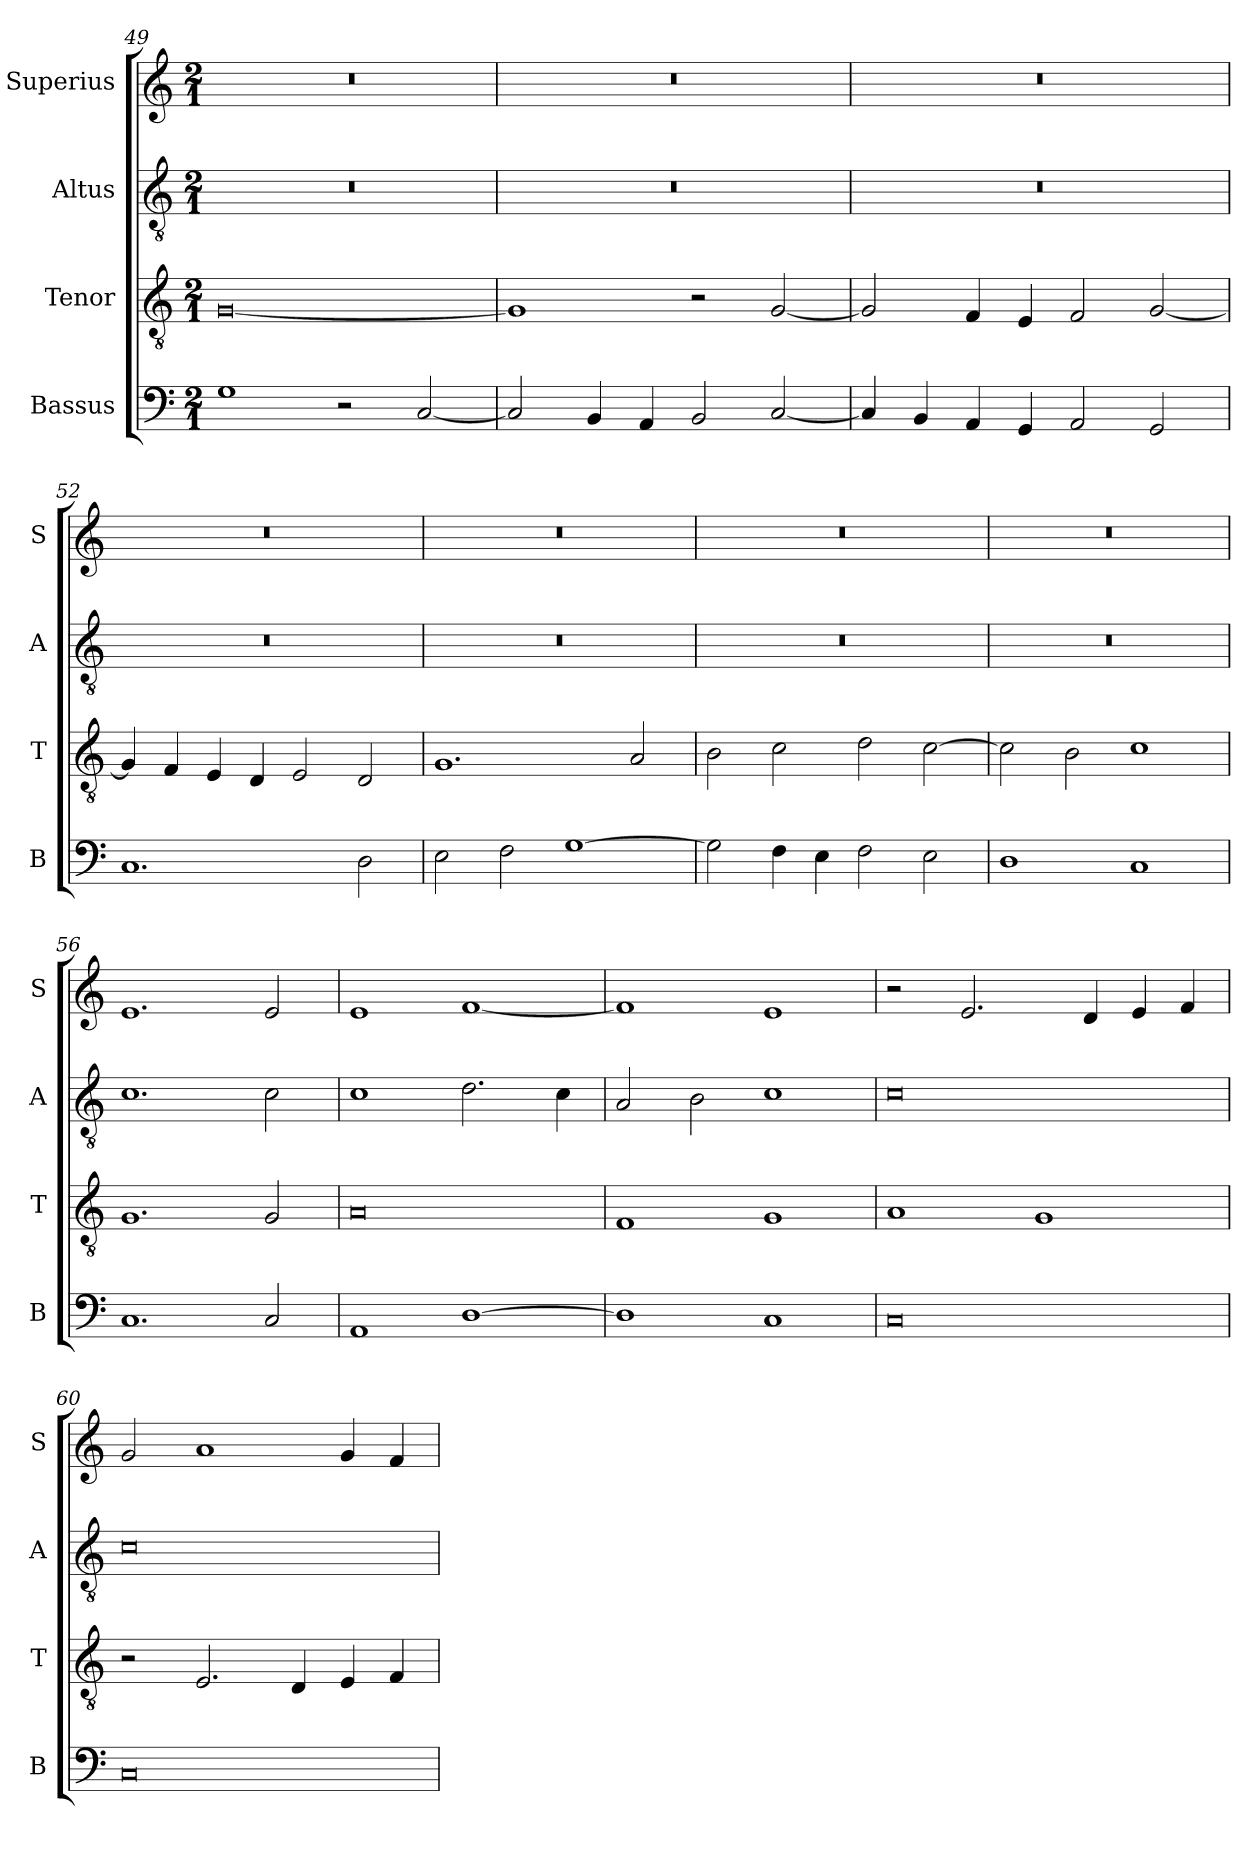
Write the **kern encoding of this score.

**kern	**kern	**kern	**kern
*part4	*part3	*part2	*part1
*staff4	*staff3	*staff2	*staff1
*I"Bassus	*I"Tenor	*I"Altus	*I"Superius
*I'B	*I'T	*I'A	*I'S
*clefF4	*clefGv2	*clefGv2	*clefG2
*k[]	*k[]	*k[]	*k[]
*M2/1	*M2/1	*M2/1	*M2/1
=49	=49	=49	=49
1G\	[0G	0r	0r
2r	.	.	.
[2C/	.	.	.
=50	=50	=50	=50
2C/]	1G/]	0r	0r
4BB/	.	.	.
4AA/	.	.	.
2BB/	2r	.	.
[2C/	[2G/	.	.
=51	=51	=51	=51
4C/]	2G/]	0r	0r
4BB/	.	.	.
4AA/	4F/	.	.
4GG/	4E/	.	.
2AA/	2F/	.	.
2GG/	[2G/	.	.
=52	=52	=52	=52
1.C/	4G/]	0r	0r
.	4F/	.	.
.	4E/	.	.
.	4D/	.	.
.	2E/	.	.
2D\	2D/	.	.
=53	=53	=53	=53
2E\	1.G/	0r	0r
2F\	.	.	.
[1G\	.	.	.
.	2A/	.	.
=54	=54	=54	=54
2G\]	2B\	0r	0r
4F\	2c\	.	.
4E\	.	.	.
2F\	2d\	.	.
2E\	[2c\	.	.
=55	=55	=55	=55
1D\	2c\]	0r	0r
.	2B\	.	.
1C/	1c\	.	.
=56	=56	=56	=56
1.C/	1.G/	1.c\	1.e/
2C/	2G/	2c\	2e/
=57	=57	=57	=57
1AA/	0A	1c\	1e/
[1D\	.	2.d\	[1f/
.	.	4c\	.
=58	=58	=58	=58
1D\]	1F/	2A/	1f/]
.	.	2B\	.
1C/	1G/	1c\	1e/
=59	=59	=59	=59
0C	1A/	0c	2r
.	.	.	2.e/
.	1G/	.	.
.	.	.	4d/
.	.	.	4e/
.	.	.	4f/
=60	=60	=60	=60
0C	2r	0c	2g/
.	2.E/	.	1a/
.	4D/	.	.
.	4E/	.	4g/
.	4F/	.	4f/
=	=	=	=
*-	*-	*-	*-
